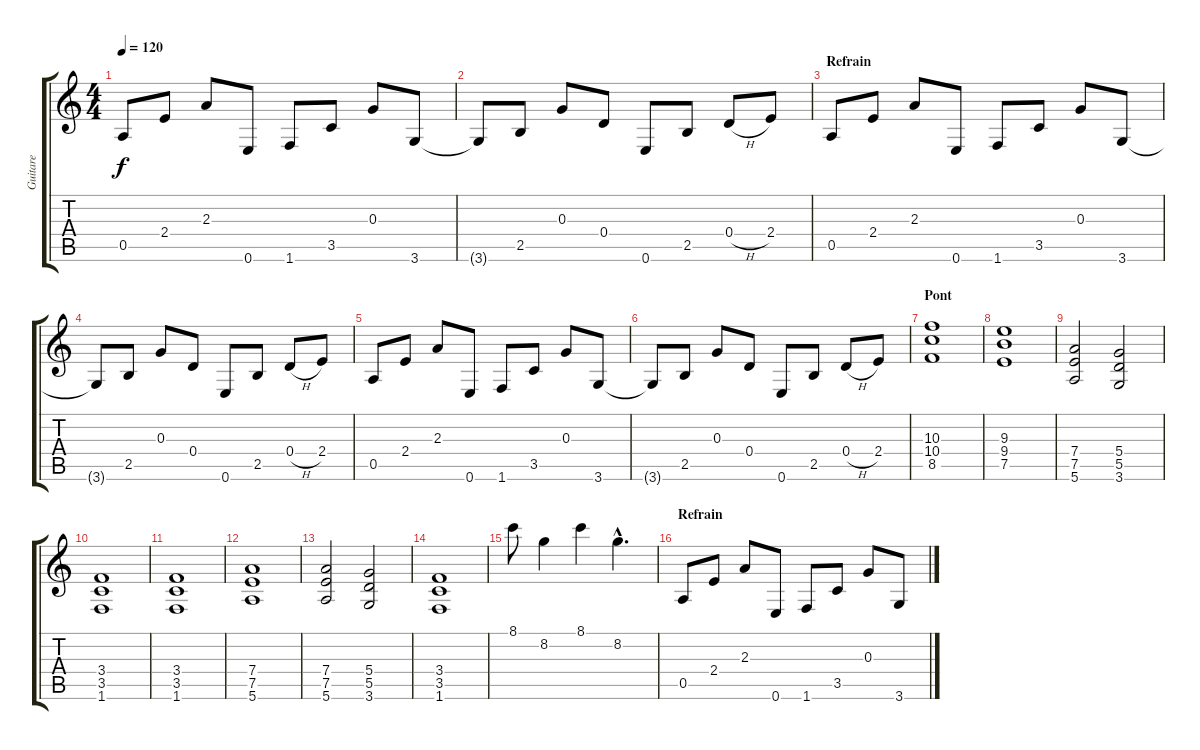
\track ("Guitare" "Guitare") {instrument overdrivenguitar}
\staff {score tabs}
\tuning (E4 B3 G3 D3 A2 E2) {hide}
\ts (4 4)
\tempo 120
\clef g2
\ks c
0.5.8{dy f} 2.4.8 2.3.8 0.6.8 1.6.8 3.5.8 0.3.8 3.6.8 |
3.6{t}.8 2.5.8 0.3.8 0.4.8 0.6.8 2.5.8 0.4{h}.8 2.4.8 |
\section ("" "Refrain")
0.5.8 2.4.8 2.3.8 0.6.8 1.6.8 3.5.8 0.3.8 3.6.8 |
3.6{t}.8 2.5.8 0.3.8 0.4.8 0.6.8 2.5.8 0.4{h}.8 2.4.8 |
0.5.8 2.4.8 2.3.8 0.6.8 1.6.8 3.5.8 0.3.8 3.6.8 |
3.6{t}.8 2.5.8 0.3.8 0.4.8 0.6.8 2.5.8 0.4{h}.8 2.4.8 |
\section ("" "Pont")
(10.3 10.4 8.5).1 |
(9.3 9.4 7.5).1 |
(7.4 7.5 5.6).2 (5.4 5.5 3.6).2 |
(3.4 3.5 1.6).1 |
(3.4 3.5 1.6).1 |
(7.4 7.5 5.6).1 |
(7.4 7.5 5.6).2 (5.4 5.5 3.6).2 |
(3.4 3.5 1.6).1 |
8.1.8 8.2.4 8.1.4 8.2{hac}.4{d} |
\section ("" "Refrain")
0.5.8 2.4.8 2.3.8 0.6.8 1.6.8 3.5.8 0.3.8 3.6.8
